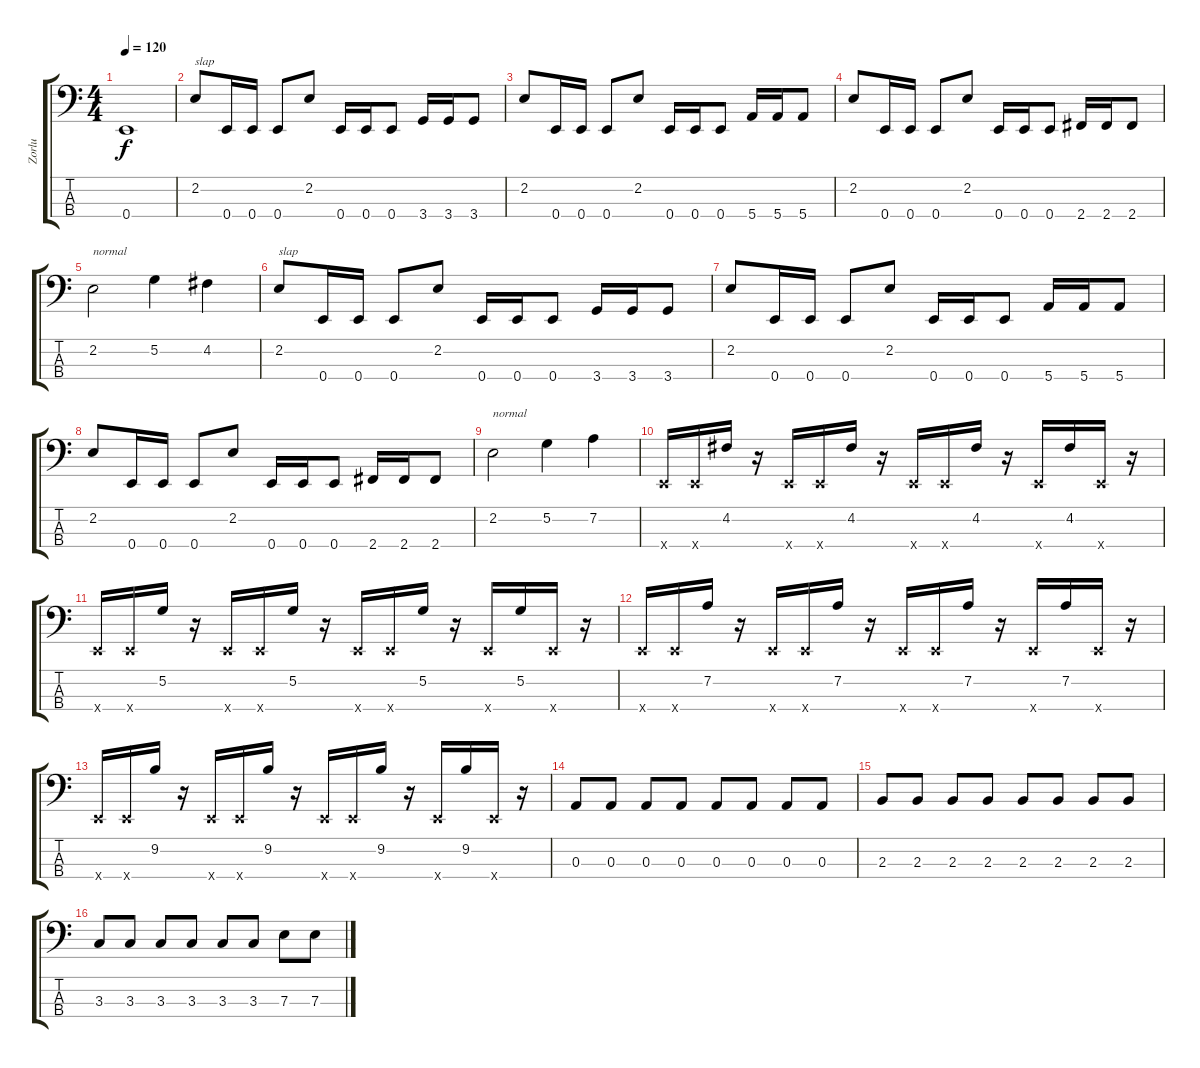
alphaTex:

\track ("Zorlu" "Zorlu") {instrument electricbassfinger}
\staff {score tabs}
\tuning (G2 D2 A1 E1) {hide}
\ts (4 4)
\tempo 120
\clef f4
\ks c
0.4.1{dy f} |
2.2.8{txt "slap " instrument slapbass1} 0.4.16 0.4.16 0.4.8 2.2.8 0.4.16 0.4.16 0.4.8 3.4.16 3.4.16 3.4.8 |
2.2.8 0.4.16 0.4.16 0.4.8 2.2.8 0.4.16 0.4.16 0.4.8 5.4.16 5.4.16 5.4.8 |
2.2.8 0.4.16 0.4.16 0.4.8 2.2.8 0.4.16 0.4.16 0.4.8 2.4.16 2.4.16 2.4.8 |
2.2.2{txt "normal" instrument electricbassfinger} 5.2.4 4.2.4 |
2.2.8{txt "slap" instrument slapbass1} 0.4.16 0.4.16 0.4.8 2.2.8 0.4.16 0.4.16 0.4.8 3.4.16 3.4.16 3.4.8 |
2.2.8 0.4.16 0.4.16 0.4.8 2.2.8 0.4.16 0.4.16 0.4.8 5.4.16 5.4.16 5.4.8 |
2.2.8 0.4.16 0.4.16 0.4.8 2.2.8 0.4.16 0.4.16 0.4.8 2.4.16 2.4.16 2.4.8 |
2.2.2{txt "normal" instrument electricbassfinger} 5.2.4 7.2.4 |
0.4{x}.16{instrument slapbass1} 0.4{x}.16 4.2.16 r.16 0.4{x}.16 0.4{x}.16 4.2.16 r.16 0.4{x}.16 0.4{x}.16 4.2.16 r.16 0.4{x}.16 4.2.16 0.4{x}.16 r.16 |
0.4{x}.16 0.4{x}.16 5.2.16 r.16 0.4{x}.16 0.4{x}.16 5.2.16 r.16 0.4{x}.16 0.4{x}.16 5.2.16 r.16 0.4{x}.16 5.2.16 0.4{x}.16 r.16 |
0.4{x}.16 0.4{x}.16 7.2.16 r.16 0.4{x}.16 0.4{x}.16 7.2.16 r.16 0.4{x}.16 0.4{x}.16 7.2.16 r.16 0.4{x}.16 7.2.16 0.4{x}.16 r.16 |
0.4{x}.16 0.4{x}.16 9.2.16 r.16 0.4{x}.16 0.4{x}.16 9.2.16 r.16 0.4{x}.16 0.4{x}.16 9.2.16 r.16 0.4{x}.16 9.2.16 0.4{x}.16 r.16 |
0.3.8{instrument electricbassfinger} 0.3.8 0.3.8 0.3.8 0.3.8 0.3.8 0.3.8 0.3.8 |
2.3.8 2.3.8 2.3.8 2.3.8 2.3.8 2.3.8 2.3.8 2.3.8 |
3.3.8 3.3.8 3.3.8 3.3.8 3.3.8 3.3.8 7.3.8 7.3.8
